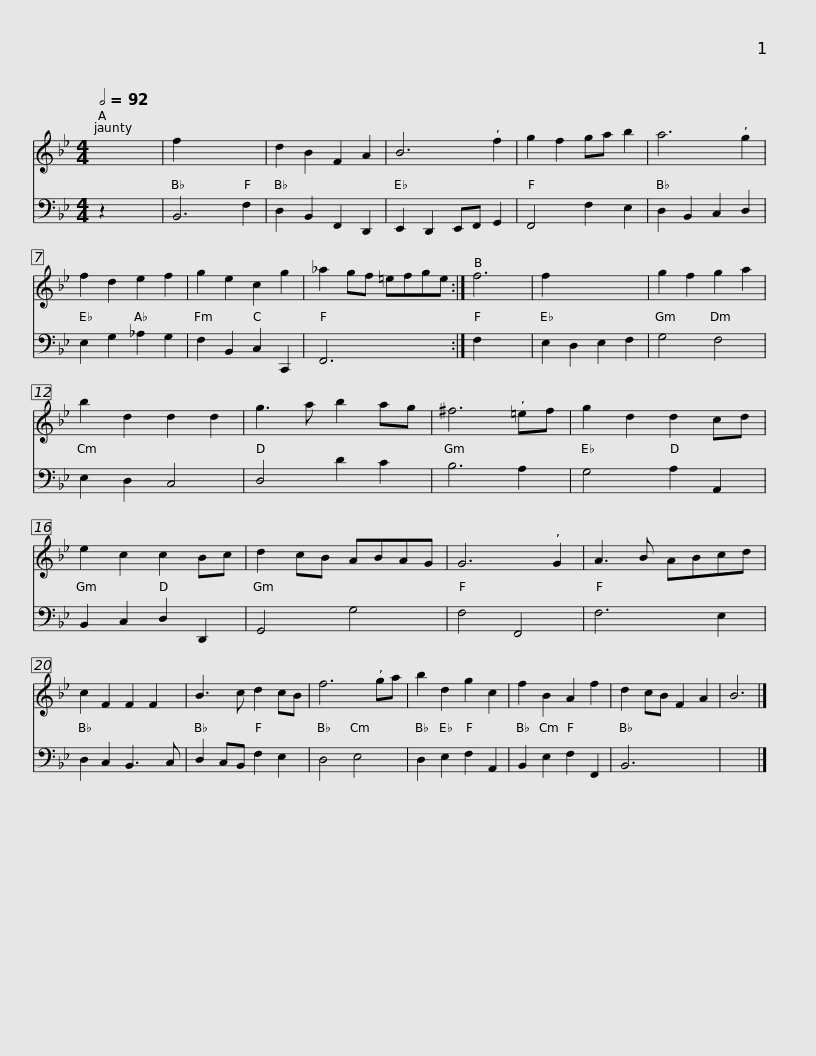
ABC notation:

X:1
%%score 1 2
L:1/8
Q:1/2=92
M:4/4
I:linebreak $
K:Bb
V:1 treble
V:2 bass
V:1
 x8 | f2 x6 | d2 B2 F2 A2 | B6 f2 | g2 f2 ga b2 | %5
 a6 g2 | f2 d2 e2 f2 | g2 e2 c2 g2 |$ _a2 gf =efge :| f6 | %10
 f2 x6 | g2 f2 g2 a2 | b2 d2 d2 d2 | g3 a b2 ag | ^f6 =ef | %15
 g2 d2 d2 cd |$ e2 c2 c2 Bc | d2 cB ABAG | G6 G2 | A3 B ABcd | %20
 c2 F2 F2 F2 | B3 c d2 cB | f6 ga |$ b2 d2 g2 c2 | f2 B2 A2 f2 | %25
 d2 cB F2 A2 | B6 |] %27
V:2
 z2 x6 | B,,6 F,2 | D,2 B,,2 F,,2 D,,2 | E,,2 D,,2 E,,F,, G,,2 | F,,4 F,2 E,2 | %5
 D,2 B,,2 C,2 D,2 | E,2 G,2 _A,2 G,2 | F,2 B,,2 C,2 C,,2 |$ F,,6 x2 :| F,2 x4 | %10
 E,2 D,2 E,2 F,2 | G,4 F,4 | E,2 D,2 C,4 | D,4 D2 C2 | B,6 A,2 | %15
 G,4 A,2 A,,2 |$ B,,2 C,2 D,2 D,,2 | G,,4 G,4 | F,4 F,,4 | F,6 E,2 | %20
 D,2 C,2 B,,3 C, | D,2 C,B,, F,2 E,2 | D,4 E,4 |$ D,2 E,2 F,2 A,,2 | B,,2 E,2 F,2 F,,2 | %25
 B,,6 x2 | x6 |] %27
